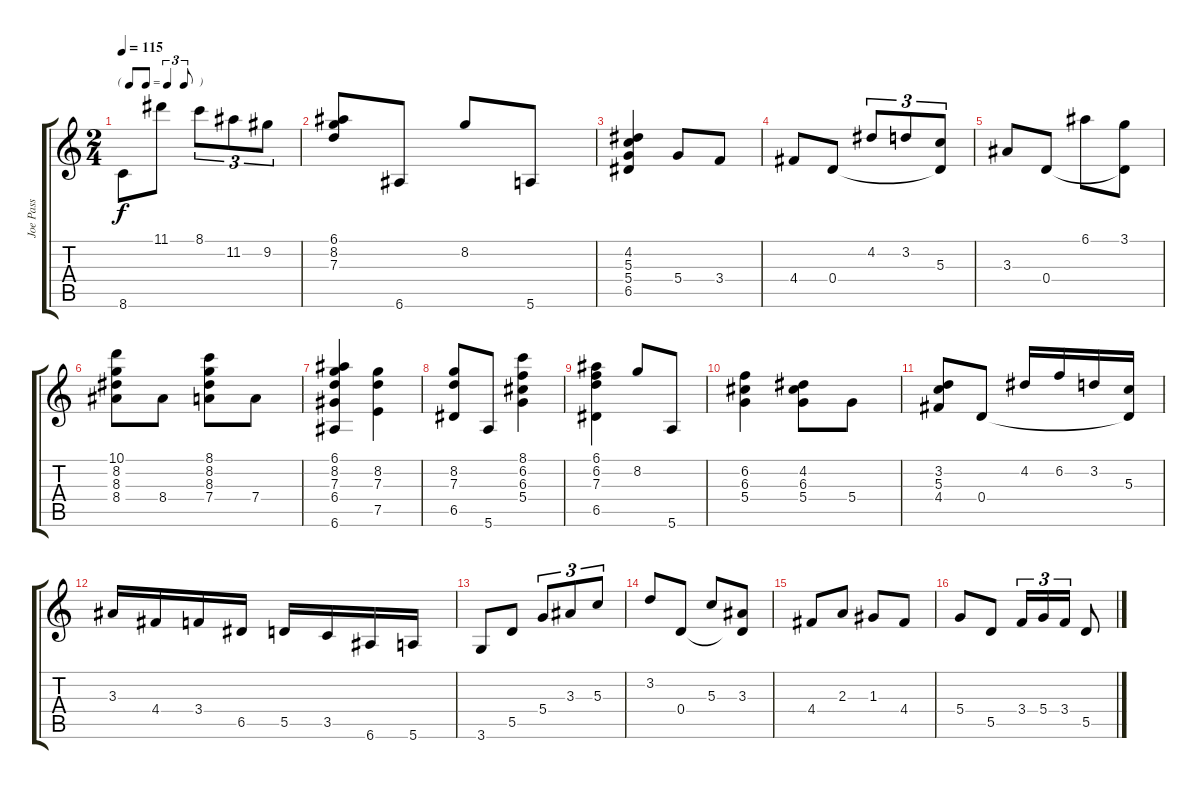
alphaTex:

\track ("Joe Pass" "Joe Pass") {instrument electricguitarjazz}
\staff {score tabs}
\tuning (E4 B3 G3 D3 A2 E2) {hide}
\ts (2 4)
\tf triplet8th
\tempo 115
\clef g2
\ks c
8.6.8{dy f} 11.1.8 8.1.8{tu (3 2)} 11.2.8{tu (3 2)} 9.2.8{tu (3 2)} |
(6.1 8.2 7.3).8 6.6.8 8.2.8 5.6.8 |
(4.2 5.3 5.4 6.5).4 5.4.8 3.4.8 |
4.4.8 0.4.8 4.2.8{tu (3 2)} 3.2.8{tu (3 2)} (5.3 0.4{t}).8{tu (3 2)} |
3.3.8 0.4.8 6.1.8 (3.1 0.4{t}).8 |
(10.1 8.2 8.3 8.4).8 8.4.8 (8.1 8.2 8.3 7.4).8 7.4.8 |
(6.1 8.2 7.3 6.4 6.6).4 (8.2 7.3 7.5).4 |
(8.2 7.3 6.5).8 5.6.8 (8.1 6.2 6.3 5.4).4 |
(6.1 6.2 7.3 6.5).4 8.2.8 5.6.8 |
(6.2 6.3 5.4).4 (4.2 6.3 5.4).8 5.4.8 |
(3.2 5.3 4.4).8 0.4.8 4.2.16 6.2.16 3.2.16 (5.3 0.4{t}).16 |
3.3.16 4.4.16 3.4.16 6.5.16 5.5.16 3.5.16 6.6.16 5.6.16 |
3.6.8 5.5.8 5.4.8{tu (3 2)} 3.3.8{tu (3 2)} 5.3.8{tu (3 2)} |
3.2.8 0.4.8 5.3.8 (3.3 0.4{t}).8 |
4.4.8 2.3.8 1.3.8 4.4.8 |
5.4.8 5.5.8 3.4.16{tu (3 2)} 5.4.16{tu (3 2)} 3.4.16{tu (3 2)} 5.5.8
